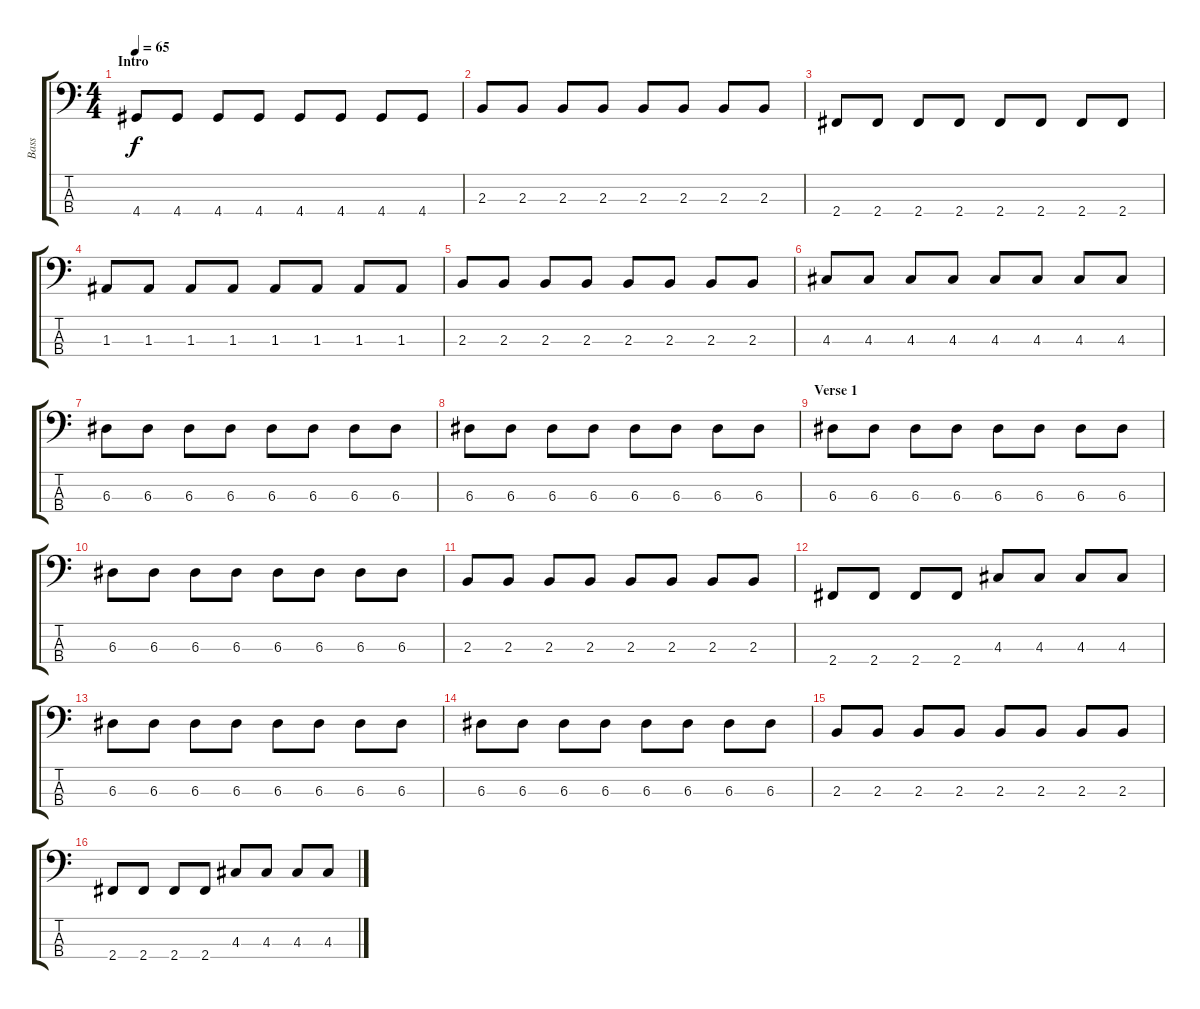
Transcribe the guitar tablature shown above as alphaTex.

\track ("Bass" "Bass") {instrument electricbassfinger}
\staff {score tabs}
\tuning (G2 D2 A1 E1) {hide}
\ts (4 4)
\section ("" "Intro")
\tempo 65
\clef f4
\ks c
4.4.8{dy f instrument electricbassfinger} 4.4.8 4.4.8 4.4.8 4.4.8 4.4.8 4.4.8 4.4.8 |
2.3.8 2.3.8 2.3.8 2.3.8 2.3.8 2.3.8 2.3.8 2.3.8 |
2.4.8 2.4.8 2.4.8 2.4.8 2.4.8 2.4.8 2.4.8 2.4.8 |
1.3.8 1.3.8 1.3.8 1.3.8 1.3.8 1.3.8 1.3.8 1.3.8 |
2.3.8 2.3.8 2.3.8 2.3.8 2.3.8 2.3.8 2.3.8 2.3.8 |
4.3.8 4.3.8 4.3.8 4.3.8 4.3.8 4.3.8 4.3.8 4.3.8 |
6.3.8 6.3.8 6.3.8 6.3.8 6.3.8 6.3.8 6.3.8 6.3.8 |
6.3.8 6.3.8 6.3.8 6.3.8 6.3.8 6.3.8 6.3.8 6.3.8 |
\section ("" "Verse 1")
6.3.8 6.3.8 6.3.8 6.3.8 6.3.8 6.3.8 6.3.8 6.3.8 |
6.3.8 6.3.8 6.3.8 6.3.8 6.3.8 6.3.8 6.3.8 6.3.8 |
2.3.8 2.3.8 2.3.8 2.3.8 2.3.8 2.3.8 2.3.8 2.3.8 |
2.4.8 2.4.8 2.4.8 2.4.8 4.3.8 4.3.8 4.3.8 4.3.8 |
6.3.8 6.3.8 6.3.8 6.3.8 6.3.8 6.3.8 6.3.8 6.3.8 |
6.3.8 6.3.8 6.3.8 6.3.8 6.3.8 6.3.8 6.3.8 6.3.8 |
2.3.8 2.3.8 2.3.8 2.3.8 2.3.8 2.3.8 2.3.8 2.3.8 |
2.4.8 2.4.8 2.4.8 2.4.8 4.3.8 4.3.8 4.3.8 4.3.8
